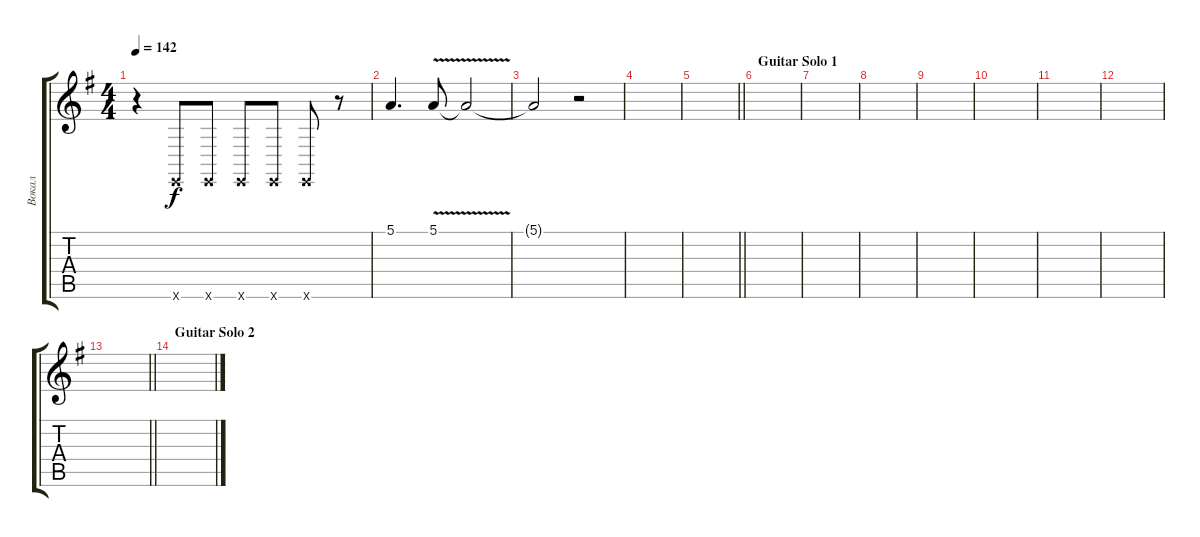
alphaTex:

\track ("Вокал" "Вокал") {instrument trumpet}
\staff {score tabs}
\tuning (E4 B3 G3 D3 A2 E2) {hide}
\ts (4 4)
\tempo 142
\clef g2
\ks eminor
r.4{dy f} 0.6{x}.8 0.6{x}.8 0.6{x}.8 0.6{x}.8 0.6{x}.8 r.8 |
5.1.4{d} 5.1{v}.8 5.1{t}.2 |
5.1{t}.2 r.2 |
|
\barLineRight lightlight
|
\section ("" "Guitar Solo 1")
|
|
|
|
|
|
|
\barLineRight lightlight
|
\section ("" "Guitar Solo 2")
